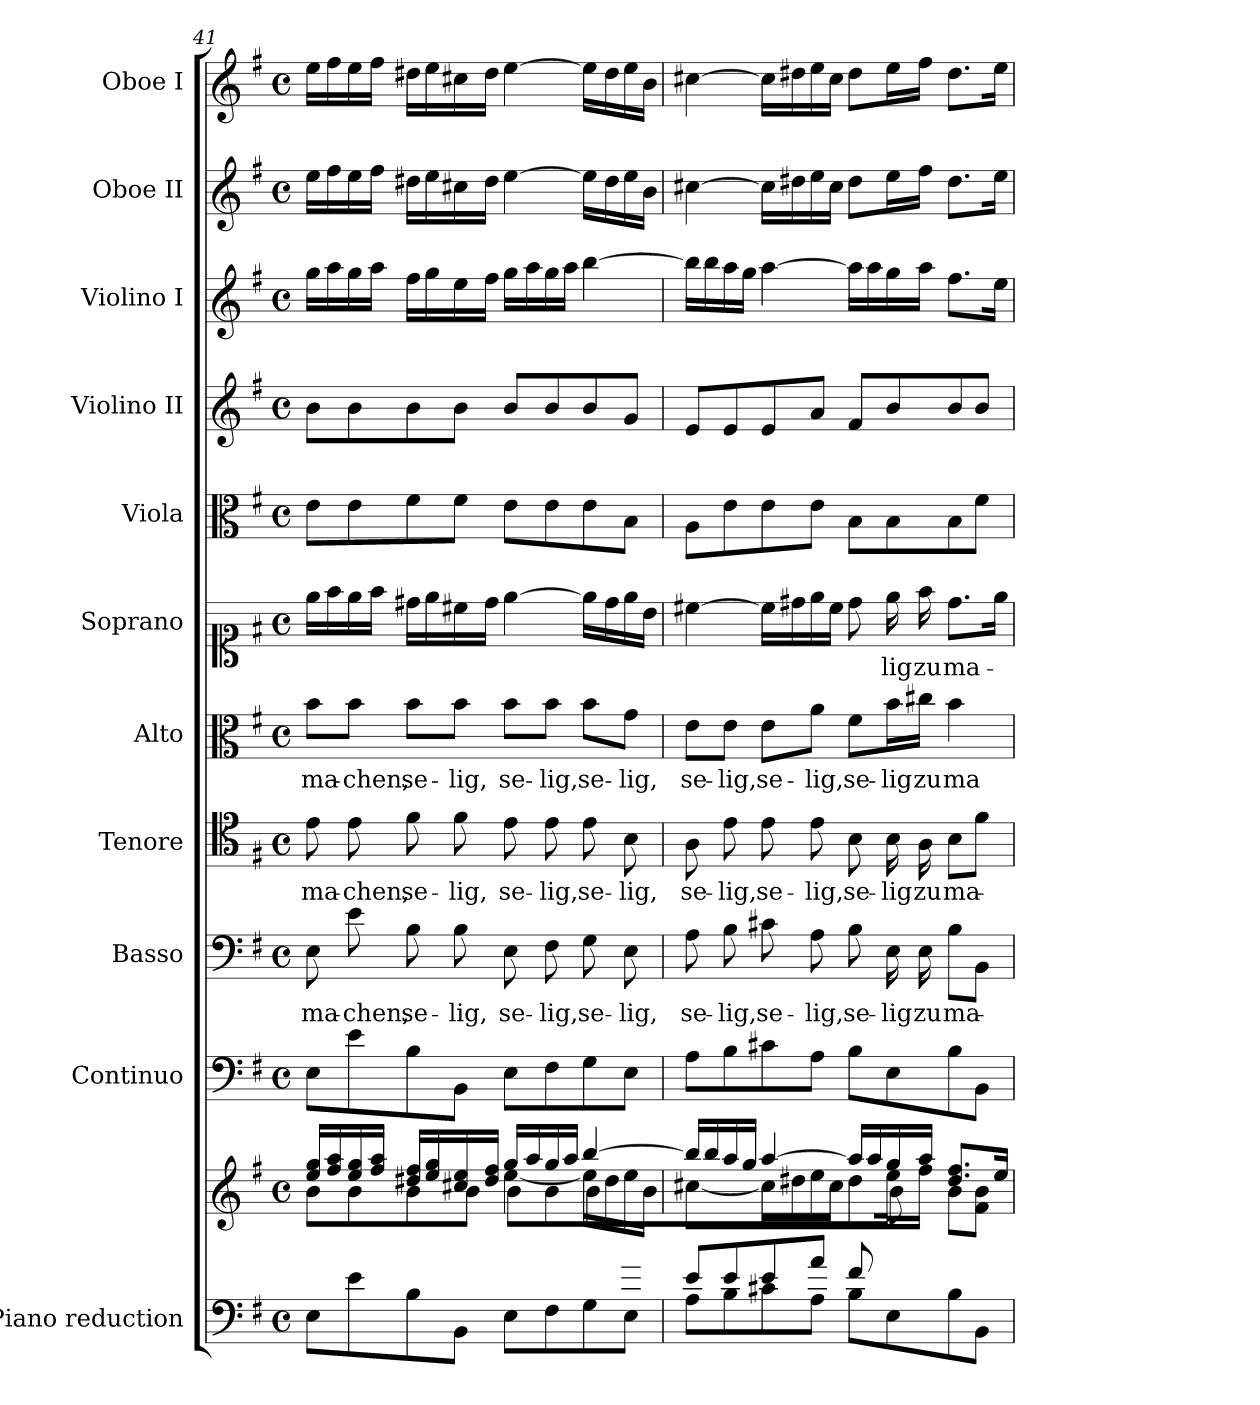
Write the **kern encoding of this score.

**kern	**kern	**kern	**kern	**text	**kern	**text	**kern	**text	**kern	**text	**kern	**kern	**kern	**kern	**kern
*part11	*part11	*part10	*part9	*part9	*part8	*part8	*part7	*part7	*part6	*part6	*part5	*part4	*part3	*part2	*part1
*staff12	*staff11	*staff10	*staff9	*staff9	*staff8	*staff8	*staff7	*staff7	*staff6	*staff6	*staff5	*staff4	*staff3	*staff2	*staff1
*I"Piano reduction	*	*I"Continuo	*I"Basso	*	*I"Tenore	*	*I"Alto	*	*I"Soprano	*	*I"Viola	*I"Violino II	*I"Violino I	*I"Oboe II	*I"Oboe I
*I'Pno	*	*	*	*	*	*	*	*	*	*	*	*	*	*I'Ob	*I'Ob
!!LO:PB:g=z
*clefF4	*clefG2	*clefF4	*clefF4	*	*clefC4	*	*clefC3	*	*clefC1	*	*clefC3	*clefG2	*clefG2	*clefG2	*clefG2
*k[f#]	*k[f#]	*k[f#]	*k[f#]	*	*k[f#]	*	*k[f#]	*	*k[f#]	*	*k[f#]	*k[f#]	*k[f#]	*k[f#]	*k[f#]
*M4/4	*M4/4	*M4/4	*M4/4	*	*M4/4	*	*M4/4	*	*M4/4	*	*M4/4	*M4/4	*M4/4	*M4/4	*M4/4
*met(c)	*met(c)	*met(c)	*met(c)	*	*met(c)	*	*met(c)	*	*met(c)	*	*met(c)	*met(c)	*met(c)	*met(c)	*met(c)
=41	=41	=41	=41	=41	=41	=41	=41	=41	=41	=41	=41	=41	=41	=41	=41
*^	*^	*	*	*	*	*	*	*	*	*	*	*	*	*	*
*	*	*	*^	*	*	*	*	*	*	*	*	*	*	*	*	*	*
!	!	!	!	!	!	!	!LO:LY:b	!	!LO:LY:b	!	!LO:LY:b	!	!	!	!	!	!	!
2..ryy	8E\L	16ee/ 16gg/LL	8b\L	2ryy	8E\L	8E\	ma-	8e\	ma-	8b\L	ma-	16ee\LL	.	8e\L	8b\L	16gg\LL	16ee\LL	16ee\LL
.	.	16ff#/ 16aa/	.	.	.	.	.	.	.	.	.	16ff#\	.	.	.	16aa\	16ff#\	16ff#\
!	!	!	!	!	!	!	!LO:LY:b	!	!LO:LY:b	!	!LO:LY:b	!	!	!	!	!	!	!
.	8e\	16ee/ 16gg/	8b\	.	8e\	8e\	-chen,	8e\	-chen,	8b\J	-chen,	16ee\	.	8e\	8b\	16gg\	16ee\	16ee\
.	.	16ff#/ 16aa/JJ	.	.	.	.	.	.	.	.	.	16ff#\JJ	.	.	.	16aa\JJ	16ff#\JJ	16ff#\JJ
!	!	!	!	!	!	!	!LO:LY:b	!	!LO:LY:b	!	!LO:LY:b	!	!	!	!	!	!	!
.	8B\	16dd#X/ 16ff#/LL	8b\	.	8B\	8B\	se-	8f#\	se-	8b\L	se-	16dd#X\LL	.	8f#\	8b\	16ff#\LL	16dd#X\LL	16dd#X\LL
.	.	16ee/ 16gg/	.	.	.	.	.	.	.	.	.	16ee\	.	.	.	16gg\	16ee\	16ee\
!	!	!	!	!	!	!	!LO:LY:b	!	!LO:LY:b	!	!LO:LY:b	!	!	!	!	!	!	!
.	8BB\J	16cc#X/ 16ee/	8b\J	.	8BB\J	8B\	-lig,	8f#\	-lig,	8b\J	-lig,	16cc#X\	.	8f#\J	8b\J	16ee\	16cc#X\	16cc#X\
.	.	16dd#/ 16ff#/JJ	.	.	.	.	.	.	.	.	.	16dd#\JJ	.	.	.	16ff#\JJ	16dd#\JJ	16dd#\JJ
!	!	!	!	!	!	!	!LO:LY:b	!	!LO:LY:b	!	!LO:LY:b	!	!	!	!	!	!	!
.	8E\L	16gg/LL	[4ee\	8b\L	8E\L	8E\	se-	8e\	se-	8b\L	se-	[4ee\	.	8e\L	8b/L	16gg\LL	[4ee\	[4ee\
.	.	16aa/	.	.	.	.	.	.	.	.	.	.	.	.	.	16aa\	.	.
!	!	!	!	!	!	!	!LO:LY:b	!	!LO:LY:b	!	!LO:LY:b	!	!	!	!	!	!	!
.	8F#\	16gg/	.	8b\	8F#\	8F#\	-lig,	8e\	-lig,	8b\J	-lig,	.	.	8e\	8b/	16gg\	.	.
.	.	16aa/JJ	.	.	.	.	.	.	.	.	.	.	.	.	.	16aa\JJ	.	.
!	!	!	!	!	!	!	!LO:LY:b	!	!LO:LY:b	!	!LO:LY:b	!	!	!	!	!	!	!
.	8G\	[4bb/	16ee\LL]	8b\	8G\	8G\	se-	8e\	se-	8b\L	se-	16ee\LL]	.	8e\	8b/	[4bb\	16ee\LL]	16ee\LL]
.	.	.	16dd#\	.	.	.	.	.	.	.	.	16dd#\	.	.	.	.	16dd#\	16dd#\
!	!	!	!	!	!	!	!LO:LY:b	!	!LO:LY:b	!	!LO:LY:b	!	!	!	!	!	!	!
8g/J	8E\J	.	16ee\	8ryy	8E\J	8E\	-lig,	8B\	-lig,	8g\J	-lig,	16ee\	.	8B\J	8g/J	.	16ee\	16ee\
.	.	.	16b\JJ	.	.	.	.	.	.	.	.	16b\JJ	.	.	.	.	16b\JJ	16b\JJ
=42	=42	=42	=42	=42	=42	=42	=42	=42	=42	=42	=42	=42	=42	=42	=42	=42	=42	=42
!	!	!	!	!	!	!	!LO:LY:b	!	!LO:LY:b	!	!LO:LY:b	!	!	!	!	!	!	!
8e/L	8A\L	16bb/LL]	[4cc#X\	8ryy	8A\L	8A\	se-	8A\	se-	8e\L	se-	[4cc#X\	.	8A\L	8e/L	16bb\LL]	[4cc#X\	[4cc#X\
.	.	16bb/	.	.	.	.	.	.	.	.	.	.	.	.	.	16bb\	.	.
*	*	*	*v	*v	*	*	*	*	*	*	*	*	*	*	*	*	*	*
!	!	!	!	!	!	!LO:LY:b	!	!LO:LY:b	!	!LO:LY:b	!	!	!	!	!	!	!
8e/	8B\	16aa/	.	8B\	8B\	-lig,	8e\	-lig,	8e\J	-lig,	.	.	8e\	8e/	16aa\	.	.
.	.	16gg/JJ	.	.	.	.	.	.	.	.	.	.	.	.	16gg\JJ	.	.
!	!	!	!	!	!	!LO:LY:b	!	!LO:LY:b	!	!LO:LY:b	!	!	!	!	!	!	!
8e/	8c#X\	[4aa/	16cc#\LL]	8c#X\	8c#X\	se-	8e\	se-	8e\L	se-	16cc#\LL]	.	8e\	8e/	[4aa\	16cc#\LL]	16cc#\LL]
.	.	.	16dd#X\	.	.	.	.	.	.	.	16dd#X\	.	.	.	.	16dd#X\	16dd#X\
!	!	!	!	!	!	!LO:LY:b	!	!LO:LY:b	!	!LO:LY:b	!	!	!	!	!	!	!
8a/J	8A\J	.	16ee\	8A\J	8A\	-lig,	8e\	-lig,	8a\J	-lig,	16ee\	.	8e\J	8a/J	.	16ee\	16ee\
.	.	.	16cc#\JJ	.	.	.	.	.	.	.	16cc#\JJ	.	.	.	.	16cc#\JJ	16cc#\JJ
!	!	!	!	!	!	!LO:LY:b	!	!LO:LY:b	!	!LO:LY:b	!	!	!	!	!	!	!
8f#/L	8B\L	16aa/LL]	8dd#\L	8B\L	8B\	se-	8B\	se-	8f#\L	se-	8dd#\	.	8B\L	8f#/L	16aa\LL]	8dd#\L	8dd#\L
.	.	16aa/	.	.	.	.	.	.	.	.	.	.	.	.	16aa\	.	.
*	*	*	*^	*	*	*	*	*	*	*	*	*	*	*	*	*	*
!	!	!	!	!	!	!	!LO:LY:b	!	!LO:LY:b	!	!LO:LY:b	!	!LO:LY:b	!	!	!	!	!
8ryy	8E\	16gg/	16ee\L	8b\J	8E\	16E\	-lig	16B\	-lig	16b\L	-lig	16ee\	-lig	8B\	8b/	16gg\	16ee\L	16ee\L
!	!	!	!	!	!	!	!LO:LY:b	!	!LO:LY:b	!	!LO:LY:b	!	!LO:LY:b	!	!	!	!	!
.	.	16aa/JJ	16ff#\JJ	.	.	16E\	zu	16A\	zu	16cc#X\JJ	zu	16ff#\	zu	.	.	16aa\JJ	16ff#\JJ	16ff#\JJ
!	!	!	!	!	!	!	!LO:LY:b	!	!LO:LY:b	!	!LO:LY:b	!	!LO:LY:b	!	!	!	!	!
4ryy	8B\	8.dd#/ 8.ff#/L	8b\L	4ryy	8B\	8B\L	ma-	8B\L	ma-	4b\	ma-	8.dd#\L	ma-	8B\	8b/	8.ff#\L	8.dd#\L	8.dd#\L
.	8BB\J	.	8f#\ 8b\J	.	8BB\J	8BB\J	.	8f#\J	.	.	.	.	.	8f#\J	8b/J	.	.	.
.	.	16ee/Jk	.	.	.	.	.	.	.	.	.	16ee!\Jk	.	.	.	16ee\Jk	16ee!\Jk	16ee!\Jk
*v	*v	*	*	*	*	*	*	*	*	*	*	*	*	*	*	*	*	*
*	*v	*v	*v	*	*	*	*	*	*	*	*	*	*	*	*	*	*
=	=	=	=	=	=	=	=	=	=	=	=	=	=	=	=
*-	*-	*-	*-	*-	*-	*-	*-	*-	*-	*-	*-	*-	*-	*-	*-
